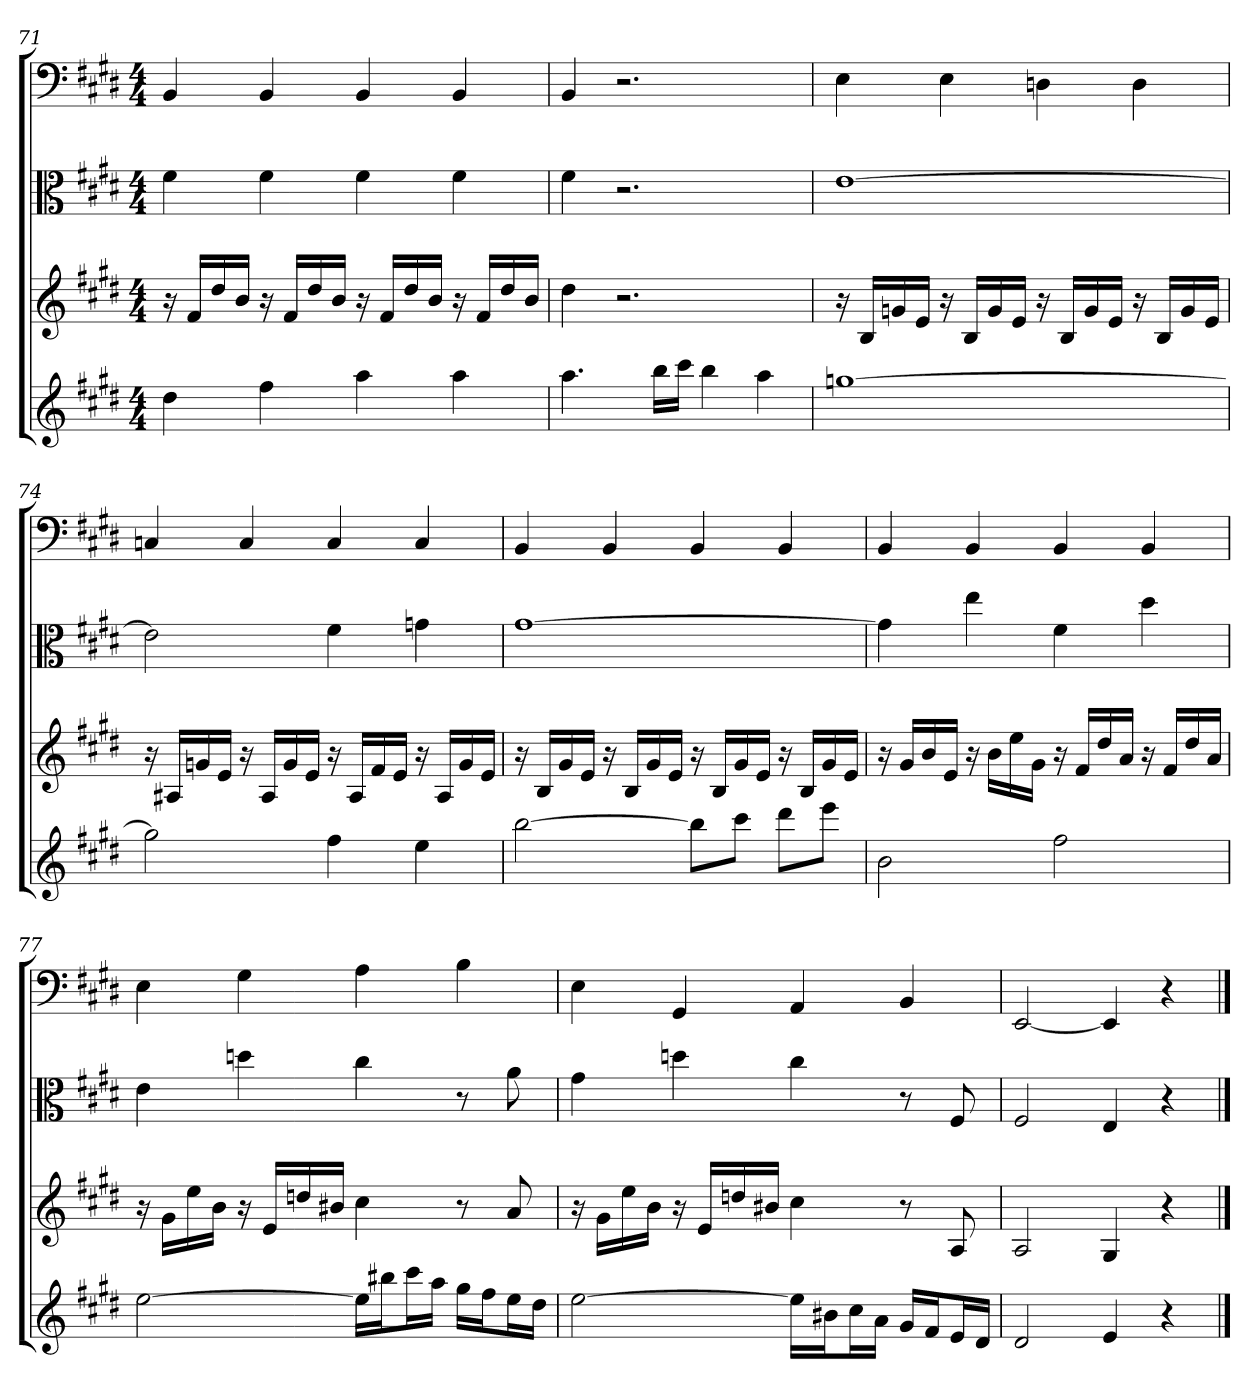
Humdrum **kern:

**kern	**kern	**kern	**kern
*part4	*part3	*part2	*part1
*staff4	*staff3	*staff2	*staff1
*	*	*clefC3	*clefF4
*k[f#c#g#d#]	*k[f#c#g#d#]	*k[f#c#g#d#]	*k[f#c#g#d#]
*E:	*E:	*E:	*E:
*M4/4	*M4/4	*M4/4	*M4/4
=71	=71	=71	=71
4dd#	16r	4f#	4BB
.	16f#LL	.	.
.	16dd#	.	.
.	16bJJ	.	.
4ff#	16r	4f#	4BB
.	16f#LL	.	.
.	16dd#	.	.
.	16bJJ	.	.
4aa	16r	4f#	4BB
.	16f#LL	.	.
.	16dd#	.	.
.	16bJJ	.	.
4aa	16r	4f#	4BB
.	16f#LL	.	.
.	16dd#	.	.
.	16bJJ	.	.
=72	=72	=72	=72
4.aa	4dd#	4f#	4BB
.	2.r	2.r	2.r
16bbLL	.	.	.
16ccc#JJ	.	.	.
4bb	.	.	.
4aa	.	.	.
=73	=73	=73	=73
[1ggn	16r	[1e	4E
.	16BLL	.	.
.	16gn	.	.
.	16eJJ	.	.
.	16r	.	4E
.	16BLL	.	.
.	16g	.	.
.	16eJJ	.	.
.	16r	.	4Dn
.	16BLL	.	.
.	16g	.	.
.	16eJJ	.	.
.	16r	.	4D
.	16BLL	.	.
.	16g	.	.
.	16eJJ	.	.
=74	=74	=74	=74
2gg]	16r	2e]	4Cn
.	16A#XLL	.	.
.	16gn	.	.
.	16eJJ	.	.
.	16r	.	4C
.	16A#LL	.	.
.	16g	.	.
.	16eJJ	.	.
4ff#	16r	4f#	4C
.	16A#LL	.	.
.	16f#	.	.
.	16eJJ	.	.
4ee	16r	4gn	4C
.	16A#LL	.	.
.	16g	.	.
.	16eJJ	.	.
=75	=75	=75	=75
[2bb	16r	[1g#	4BB
.	16BLL	.	.
.	16g#	.	.
.	16eJJ	.	.
.	16r	.	4BB
.	16BLL	.	.
.	16g#	.	.
.	16eJJ	.	.
8bbL]	16r	.	4BB
.	16BLL	.	.
8ccc#J	16g#	.	.
.	16eJJ	.	.
8ddd#L	16r	.	4BB
.	16BLL	.	.
8eeeJ	16g#	.	.
.	16eJJ	.	.
=76	=76	=76	=76
2b	16r	4g#]	4BB
.	16g#LL	.	.
.	16b	.	.
.	16eJJ	.	.
.	16r	4ee	4BB
.	16bLL	.	.
.	16ee	.	.
.	16g#JJ	.	.
2ff#	16r	4f#	4BB
.	16f#LL	.	.
.	16dd#	.	.
.	16aJJ	.	.
.	16r	4dd#	4BB
.	16f#LL	.	.
.	16dd#	.	.
.	16aJJ	.	.
=77	=77	=77	=77
[2ee	16r	4e	4E
.	16g#LL	.	.
.	16ee	.	.
.	16bJJ	.	.
.	16r	4ddn	4G#
.	16eLL	.	.
.	16ddn	.	.
.	16b#XJJ	.	.
16eeLL]	4cc#	4cc#	4A
16bb#XJ	.	.	.
16ccc#L	.	.	.
16aaJJ	.	.	.
16gg#LL	8r	8r	4B
16ff#J	.	.	.
16eeL	8a	8a	.
16dd#JJ	.	.	.
=78	=78	=78	=78
[2ee	16r	4g#	4E
.	16g#LL	.	.
.	16ee	.	.
.	16bJJ	.	.
.	16r	4ddn	4GG#
.	16eLL	.	.
.	16ddn	.	.
.	16b#XJJ	.	.
16eeLL]	4cc#	4cc#	4AA
16b#XJ	.	.	.
16cc#L	.	.	.
16aJJ	.	.	.
16g#LL	8r	8r	4BB
16f#J	.	.	.
16eL	8A	8F#	.
16d#JJ	.	.	.
=79	=79	=79	=79
2d#	2A	2F#	[2EE
4e	4G#	4E	4EE]
4r	4r	4r	4r
==	==	==	==
*-	*-	*-	*-
